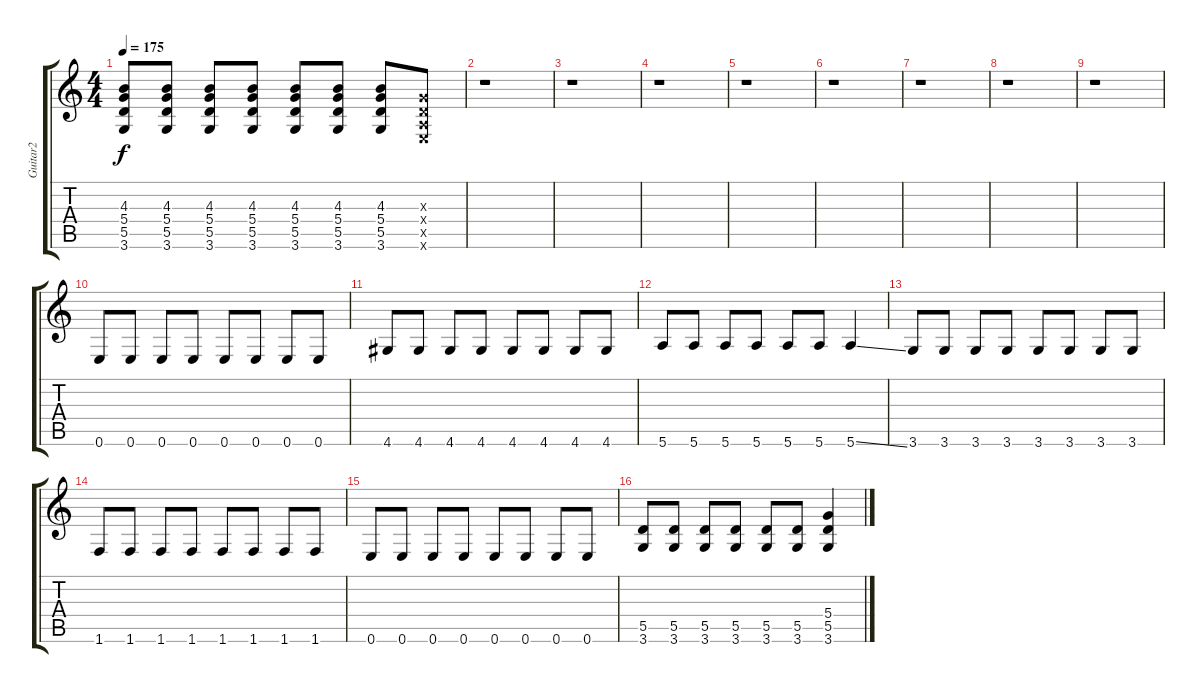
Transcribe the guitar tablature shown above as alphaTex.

\track ("Guitar2" "Guitar2") {instrument distortionguitar}
\staff {score tabs}
\tuning (E4 B3 G3 D3 A2 E2) {hide}
\ts (4 4)
\tempo 175
\clef g2
\ks c
(4.3 5.4 5.5 3.6).8{dy f} (4.3 5.4 5.5 3.6).8 (4.3 5.4 5.5 3.6).8 (4.3 5.4 5.5 3.6).8 (4.3 5.4 5.5 3.6).8 (4.3 5.4 5.5 3.6).8 (4.3 5.4 5.5 3.6).8 (0.3{x} 0.4{x} 0.5{x} 0.6{x}).8 |
r.1 |
r.1 |
r.1 |
r.1 |
r.1 |
r.1 |
r.1 |
r.1 |
0.6.8 0.6.8 0.6.8 0.6.8 0.6.8 0.6.8 0.6.8 0.6.8 |
4.6.8 4.6.8 4.6.8 4.6.8 4.6.8 4.6.8 4.6.8 4.6.8 |
5.6.8 5.6.8 5.6.8 5.6.8 5.6.8 5.6.8 5.6{ss}.4 |
3.6.8 3.6.8 3.6.8 3.6.8 3.6.8 3.6.8 3.6.8 3.6.8 |
1.6.8 1.6.8 1.6.8 1.6.8 1.6.8 1.6.8 1.6.8 1.6.8 |
0.6.8 0.6.8 0.6.8 0.6.8 0.6.8 0.6.8 0.6.8 0.6.8 |
(5.5 3.6).8 (5.5 3.6).8 (5.5 3.6).8 (5.5 3.6).8 (5.5 3.6).8 (5.5 3.6).8 (5.4 5.5 3.6).4
